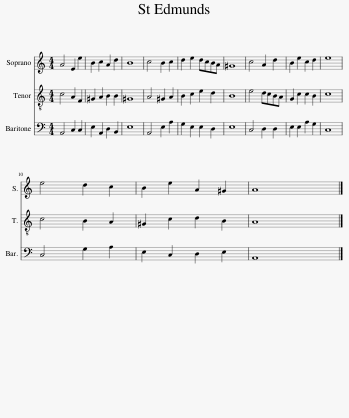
X:1
%%score 1 2 3
L:1/8
M:4/4
I:linebreak $
K:C
V:1 treble
V:2 treble-8
V:3 bass
V:1
 A4 E2 e2 | B2 c2 A2 d2 | B8 | c4 B2 c2 | d2 e2 dcBA | %5
 ^G8 | c4 A2 d2 | B2 e2 c2 d2 | e8 |$ e4 d2 c2 | %10
 B2 e2 A2 ^G2 | A8 |] %12
V:2
 c4 A2 F2 | ^G2 A2 B2 B2 | ^G8 | A4 ^G2 A2 | B2 c2 e2 d2 | %5
 B8 | e4 dcBA | G2 c2 c2 B2 | c8 |$ c4 B2 A2 | %10
 ^G2 c2 d2 B2 | A8 |] %12
V:3
 A,,4 C,2 C,2 | E,2 A,,2 D,2 B,,2 | E,8 | A,,4 E,2 A,2 | G,2 E,2 E,2 D,2 | %5
 E,8 | C,4 D,2 D,2 | E,2 E,2 A,2 G,2 | C,8 |$ C,4 G,2 A,2 | %10
 E,2 C,2 D,2 E,2 | A,,8 |] %12
